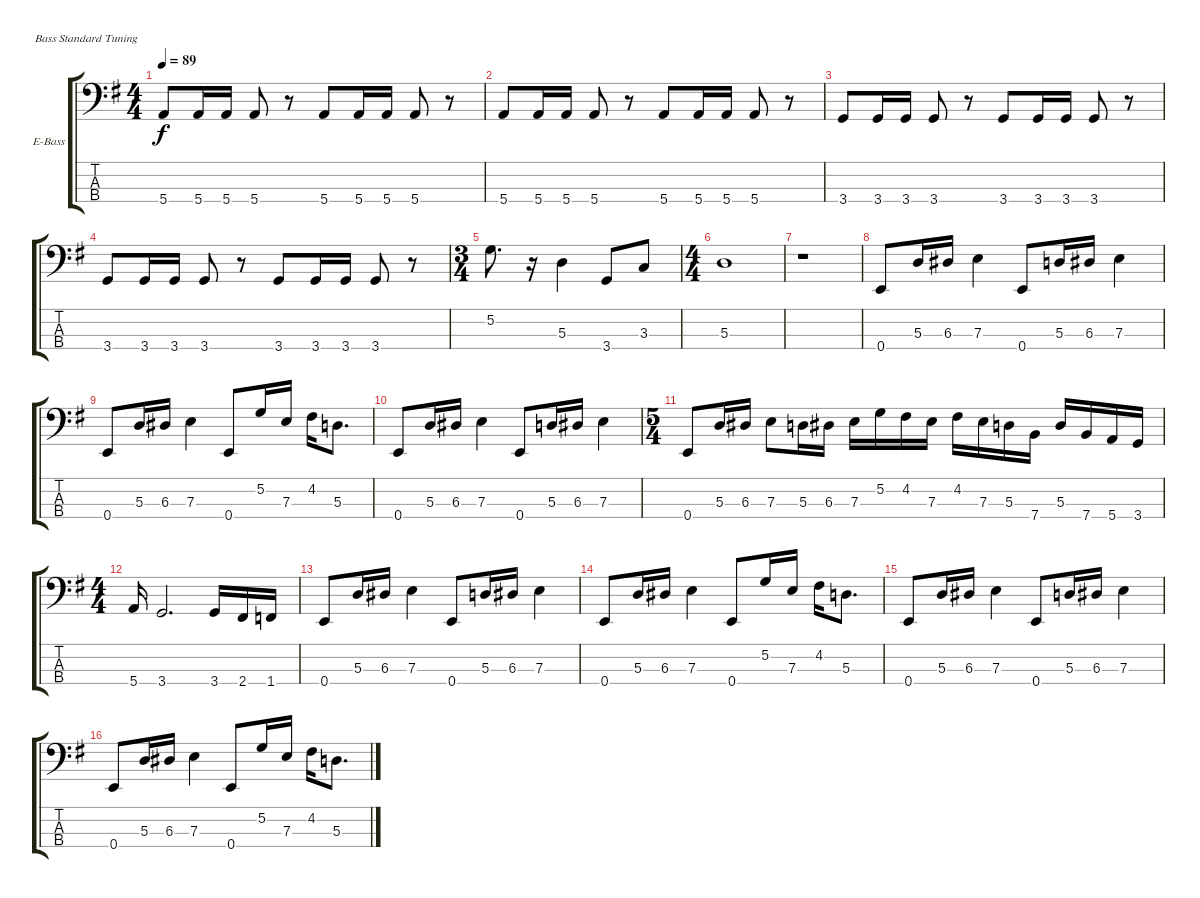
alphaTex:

\bracketExtendMode groupsimilarinstruments
\firstSystemTrackNameOrientation horizontal
\otherSystemsTrackNameOrientation horizontal
\track ("Bass" "E-Bass") {instrument electricbassfinger}
\staff {score tabs}
\tuning (G2 D2 A1 E1)
\ts (4 4)
\tempo 89
\clef f4
\scale
0.333333
\ks eminor
5.4.8{dy f} 5.4.16 5.4.16 5.4.8 r.8 5.4.8 5.4.16 5.4.16 5.4.8 r.8 |
\scale
0.333333 5.4.8 5.4.16 5.4.16 5.4.8 r.8 5.4.8 5.4.16 5.4.16 5.4.8 r.8 |
\scale
0.333333 3.4.8 3.4.16 3.4.16 3.4.8 r.8 3.4.8 3.4.16 3.4.16 3.4.8 r.8 |
\scale
0.333333 3.4.8 3.4.16 3.4.16 3.4.8 r.8 3.4.8 3.4.16 3.4.16 3.4.8 r.8 |
\ts (3 4)
\scale
0.505525 5.2.8{d} r.16 5.3.4 3.4.8 3.3.8 |
\ts (4 4)
\scale
0.323204 5.3.1 |
\scale
0.171271 r.1 |
\scale
0.325318 0.4.8 5.3.16 6.3.16 7.3.4 0.4.8 5.3.16 6.3.16 7.3.4 |
\scale
0.349364 0.4.8 5.3.16 6.3.16 7.3.4 0.4.8 5.2.16 7.3.16 4.2.16 5.3.8{d} |
\scale
0.325318 0.4.8 5.3.16 6.3.16 7.3.4 0.4.8 5.3.16 6.3.16 7.3.4 |
\ts (5 4)
\scale
0.509847 0.4.8 5.3.16 6.3.16 7.3.8 5.3.16 6.3.16 7.3.16 5.2.16 4.2.16 7.3.16 4.2.16 7.3.16 5.3.16 7.4.16 5.3.16 7.4.16 5.4.16 3.4.16 |
\ts (4 4)
\scale
0.238512 5.4.16 3.4.2{d} 3.4.16 2.4.16 1.4.16 |
\scale
0.251641 0.4.8 5.3.16 6.3.16 7.3.4 0.4.8 5.3.16 6.3.16 7.3.4 |
\scale
0.34116 0.4.8 5.3.16 6.3.16 7.3.4 0.4.8 5.2.16 7.3.16 4.2.16 5.3.8{d} |
\scale
0.31768 0.4.8 5.3.16 6.3.16 7.3.4 0.4.8 5.3.16 6.3.16 7.3.4 |
\scale
0.34116 0.4.8 5.3.16 6.3.16 7.3.4 0.4.8 5.2.16 7.3.16 4.2.16 5.3.8{d}
